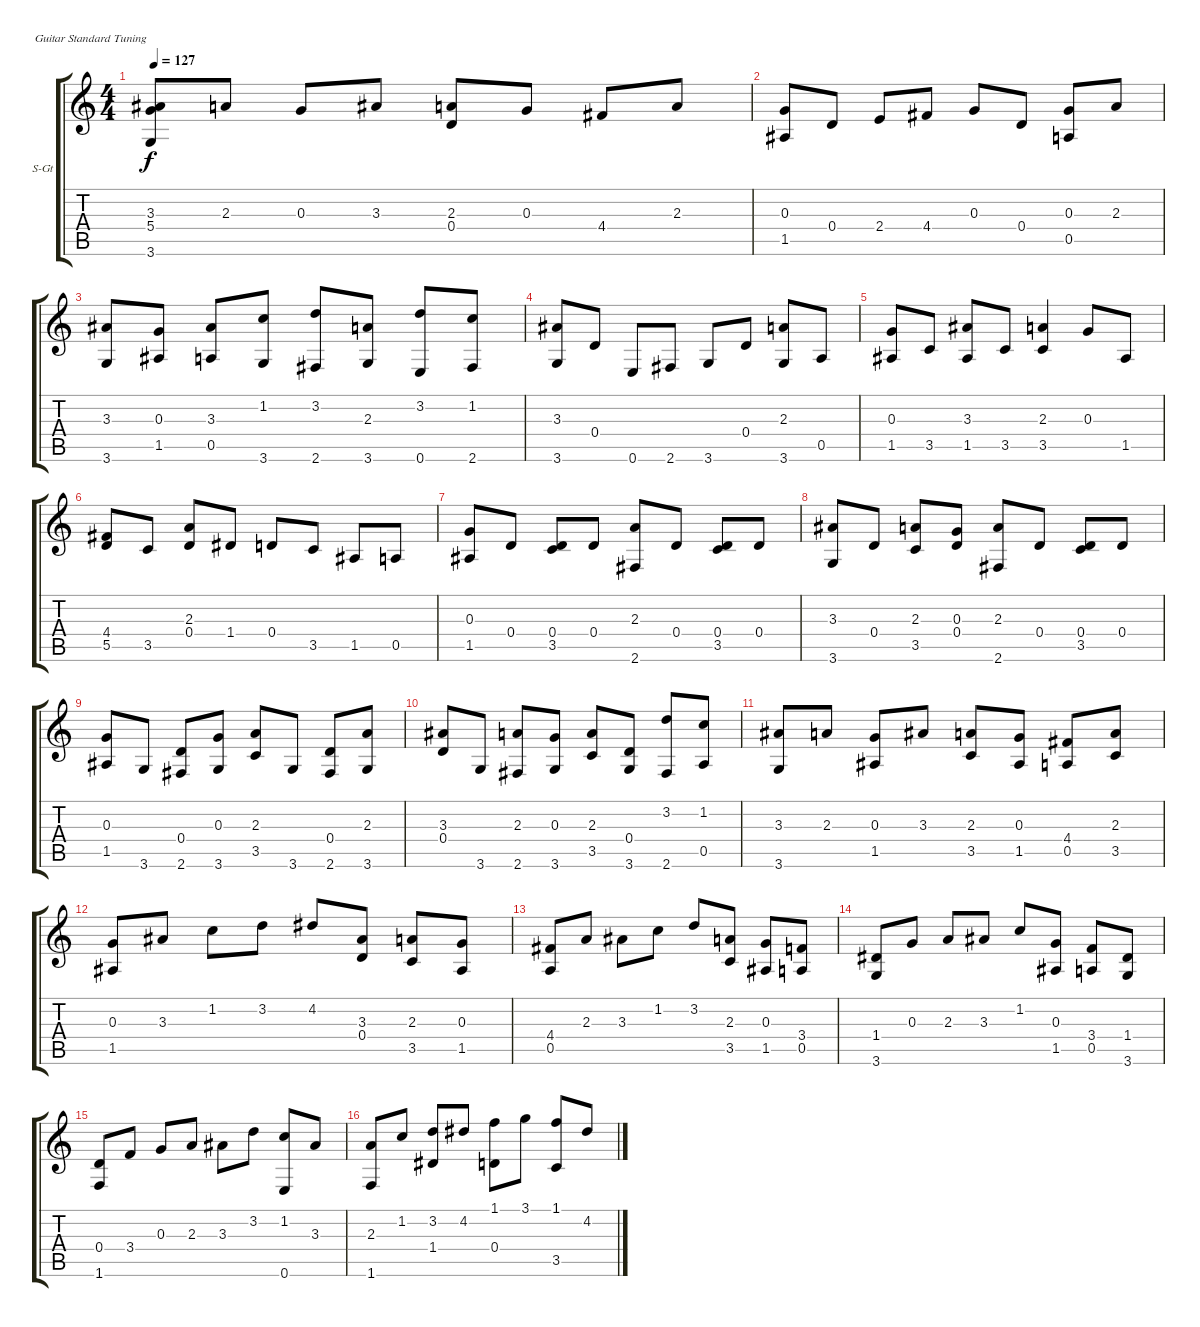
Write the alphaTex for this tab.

\bracketExtendMode groupsimilarinstruments
\firstSystemTrackNameOrientation horizontal
\otherSystemsTrackNameOrientation horizontal
\track ("Track 1" "S-Gt") {instrument drawbarorgan}
\staff {score tabs}
\tuning (E4 B3 G3 D3 A2 E2)
\displaytranspose 12
\ts (4 4)
\tempo 127
\clef g2
\ks c
(3.3 5.4 3.6).8{dy f} 2.3.8 0.3.8 3.3.8 (2.3 0.4).8 0.3.8 4.4.8 2.3.8 |
(0.3 1.5).8 0.4.8 2.4.8 4.4.8 0.3.8 0.4.8 (0.3 0.5).8 2.3.8 |
(3.3 3.6).8 (0.3 1.5).8 (3.3 0.5).8 (1.2 3.6).8 (3.2 2.6).8 (2.3 3.6).8 (3.2 0.6).8 (1.2 2.6).8 |
(3.3 3.6).8 0.4.8 0.6.8 2.6.8 3.6.8 0.4.8 (2.3 3.6).8 0.5.8 |
(0.3 1.5).8 3.5.8 (3.3 1.5).8 3.5.8 (2.3 3.5).4 0.3.8 1.5.8 |
(4.4 5.5).8 3.5.8 (2.3 0.4).8 1.4.8 0.4.8 3.5.8 1.5.8 0.5.8 |
(0.3 1.5).8 0.4.8 (0.4 3.5).8 0.4.8 (2.3 2.6).8 0.4.8 (0.4 3.5).8 0.4.8 |
(3.3 3.6).8 0.4.8 (2.3 3.5).8 (0.3 0.4).8 (2.3 2.6).8 0.4.8 (0.4 3.5).8 0.4.8 |
(0.3 1.5).8 3.6.8 (0.4 2.6).8 (0.3 3.6).8 (2.3 3.5).8 3.6.8 (0.4 2.6).8 (2.3 3.6).8 |
(3.3 0.4).8 3.6.8 (2.3 2.6).8 (0.3 3.6).8 (2.3 3.5).8 (0.4 3.6).8 (3.2 2.6).8 (1.2 0.5).8 |
(3.3 3.6).8 2.3.8 (0.3 1.5).8 3.3.8 (2.3 3.5).8 (0.3 1.5).8 (4.4 0.5).8 (2.3 3.5).8 |
(0.3 1.5).8 3.3.8 1.2.8 3.2.8 4.2.8 (3.3 0.4).8 (2.3 3.5).8 (0.3 1.5).8 |
(4.4 0.5).8 2.3.8 3.3.8 1.2.8 3.2.8 (2.3 3.5).8 (0.3 1.5).8 (3.4 0.5).8 |
(1.4 3.6).8 0.3.8 2.3.8 3.3.8 1.2.8 (0.3 1.5).8 (3.4 0.5).8 (1.4 3.6).8 |
(0.4 1.6).8 3.4.8 0.3.8 2.3.8 3.3.8 3.2.8 (1.2 0.6).8 3.3.8 |
(2.3 1.6).8 1.2.8 (3.2 1.4).8 4.2.8 (1.1 0.4).8 3.1.8 (1.1 3.5).8 4.2.8
